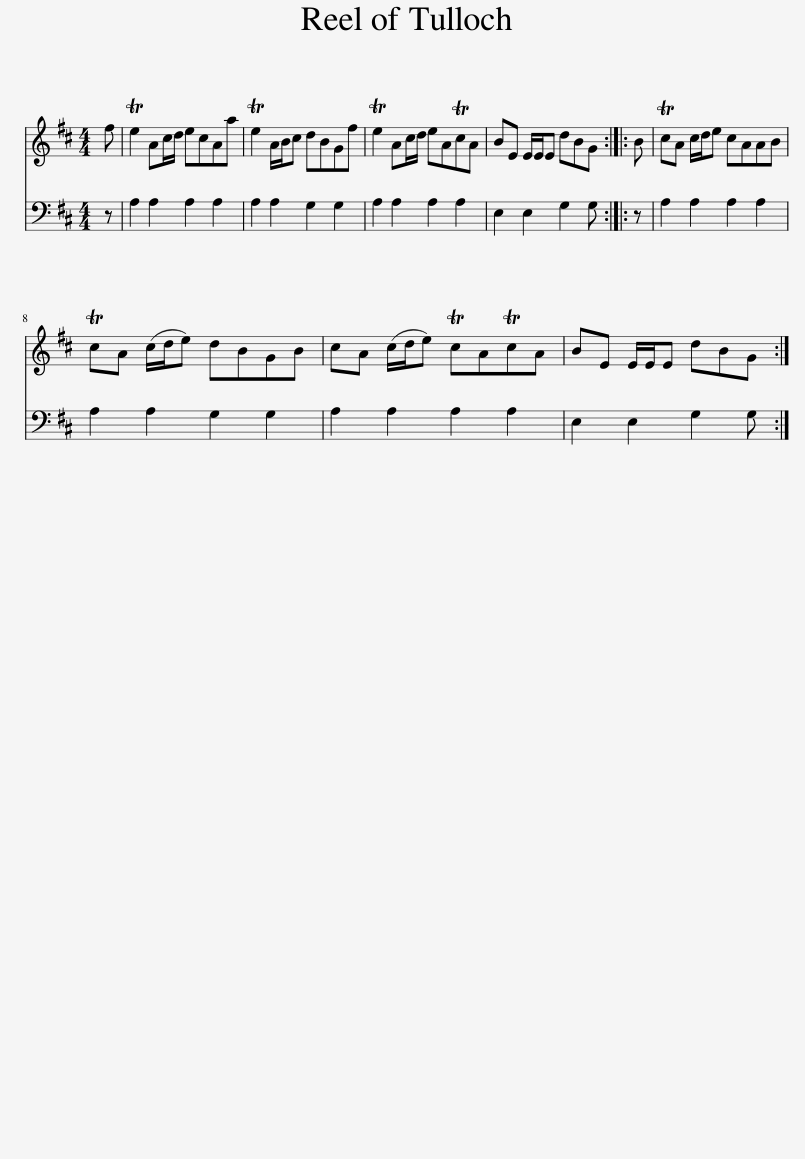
X:1
%%score 1 2
L:1/8
M:4/4
I:linebreak $
K:D
V:1 treble
V:2 bass
V:1
 f | Te2 Ac/d/ ecAa | Te2 A/B/c dBGf | Te2 Ac/d/ eATcA | BE E/E/E dBG :: %5
 B | TcA c/d/e cAAB |$ TcA (c/d/e) dBGB | cA (c/d/e) TcATcA | BE E/E/E dBG :| %10
V:2
 z | A,2 A,2 A,2 A,2 | A,2 A,2 G,2 G,2 | A,2 A,2 A,2 A,2 | E,2 E,2 G,2 G, :: %5
 z | A,2 A,2 A,2 A,2 |$ A,2 A,2 G,2 G,2 | A,2 A,2 A,2 A,2 | E,2 E,2 G,2 G, :| %10
